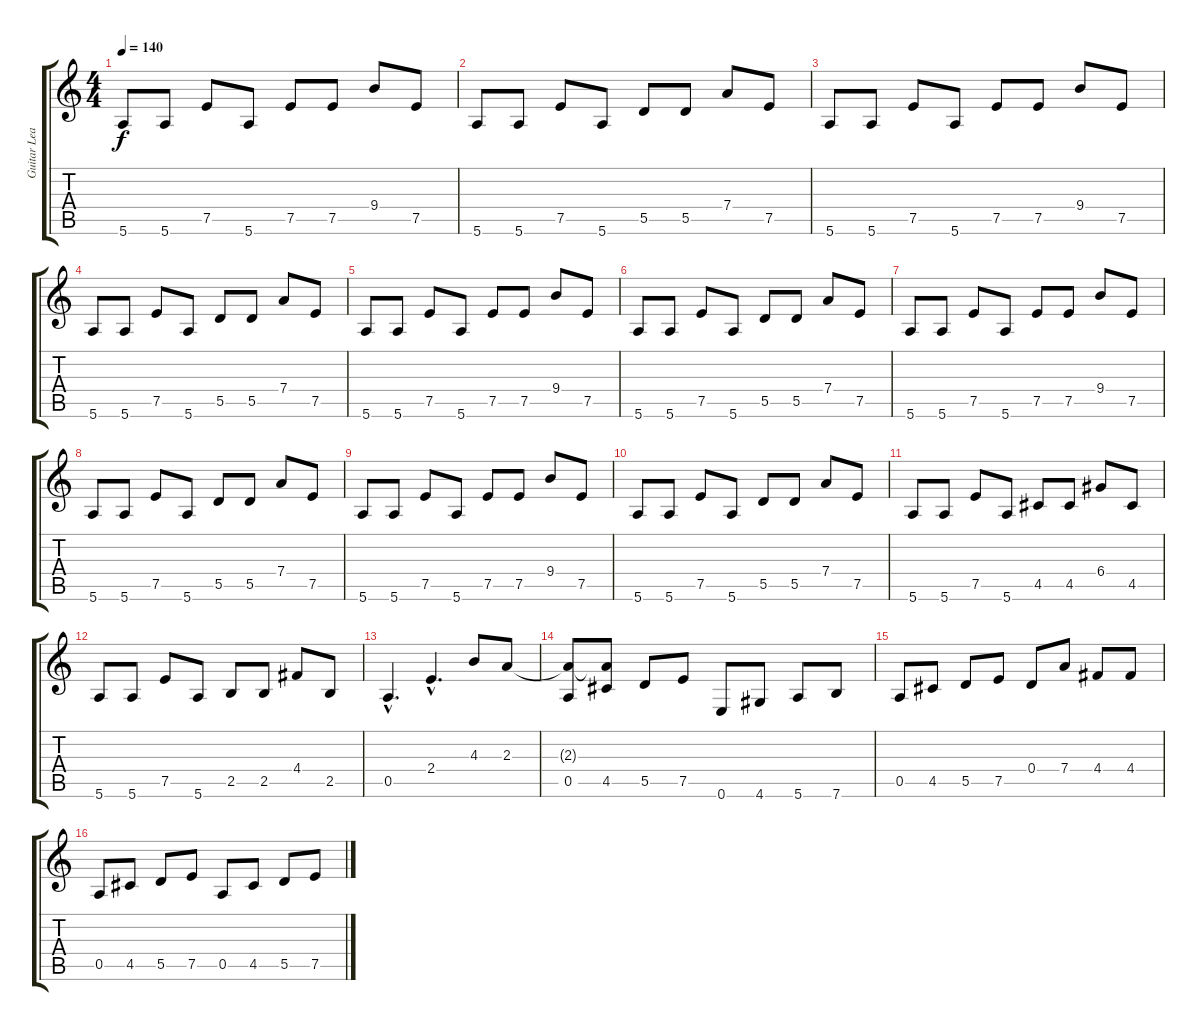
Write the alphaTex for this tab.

\track ("Guitar Lead" "Guitar Lea") {instrument distortionguitar}
\staff {score tabs}
\tuning (E4 B3 G3 D3 A2 E2) {hide}
\ts (4 4)
\tempo 140
\clef g2
\ks c
5.6.8{dy f instrument distortionguitar} 5.6.8 7.5.8 5.6.8 7.5.8 7.5.8 9.4.8 7.5.8 |
5.6.8 5.6.8 7.5.8 5.6.8 5.5.8 5.5.8 7.4.8 7.5.8 |
5.6.8 5.6.8 7.5.8 5.6.8 7.5.8 7.5.8 9.4.8 7.5.8 |
5.6.8 5.6.8 7.5.8 5.6.8 5.5.8 5.5.8 7.4.8 7.5.8 |
5.6.8 5.6.8 7.5.8 5.6.8 7.5.8 7.5.8 9.4.8 7.5.8 |
5.6.8 5.6.8 7.5.8 5.6.8 5.5.8 5.5.8 7.4.8 7.5.8 |
5.6.8 5.6.8 7.5.8 5.6.8 7.5.8 7.5.8 9.4.8 7.5.8 |
5.6.8 5.6.8 7.5.8 5.6.8 5.5.8 5.5.8 7.4.8 7.5.8 |
5.6.8 5.6.8 7.5.8 5.6.8 7.5.8 7.5.8 9.4.8 7.5.8 |
5.6.8 5.6.8 7.5.8 5.6.8 5.5.8 5.5.8 7.4.8 7.5.8 |
5.6.8 5.6.8 7.5.8 5.6.8 4.5.8 4.5.8 6.4.8 4.5.8 |
5.6.8 5.6.8 7.5.8 5.6.8 2.5.8 2.5.8 4.4.8 2.5.8 |
0.5{hac}.4{d} 2.4{hac}.4{d} 4.3.8 2.3.8 |
(2.3{t} 0.5).8{instrument electricguitarclean} (2.3{t} 4.5).8 5.5.8 7.5.8 0.6.8 4.6.8 5.6.8 7.6.8 |
0.5.8 4.5.8 5.5.8 7.5.8 0.4.8 7.4.8 4.4.8 4.4.8 |
0.5.8 4.5.8 5.5.8 7.5.8 0.5.8 4.5.8 5.5.8 7.5.8
